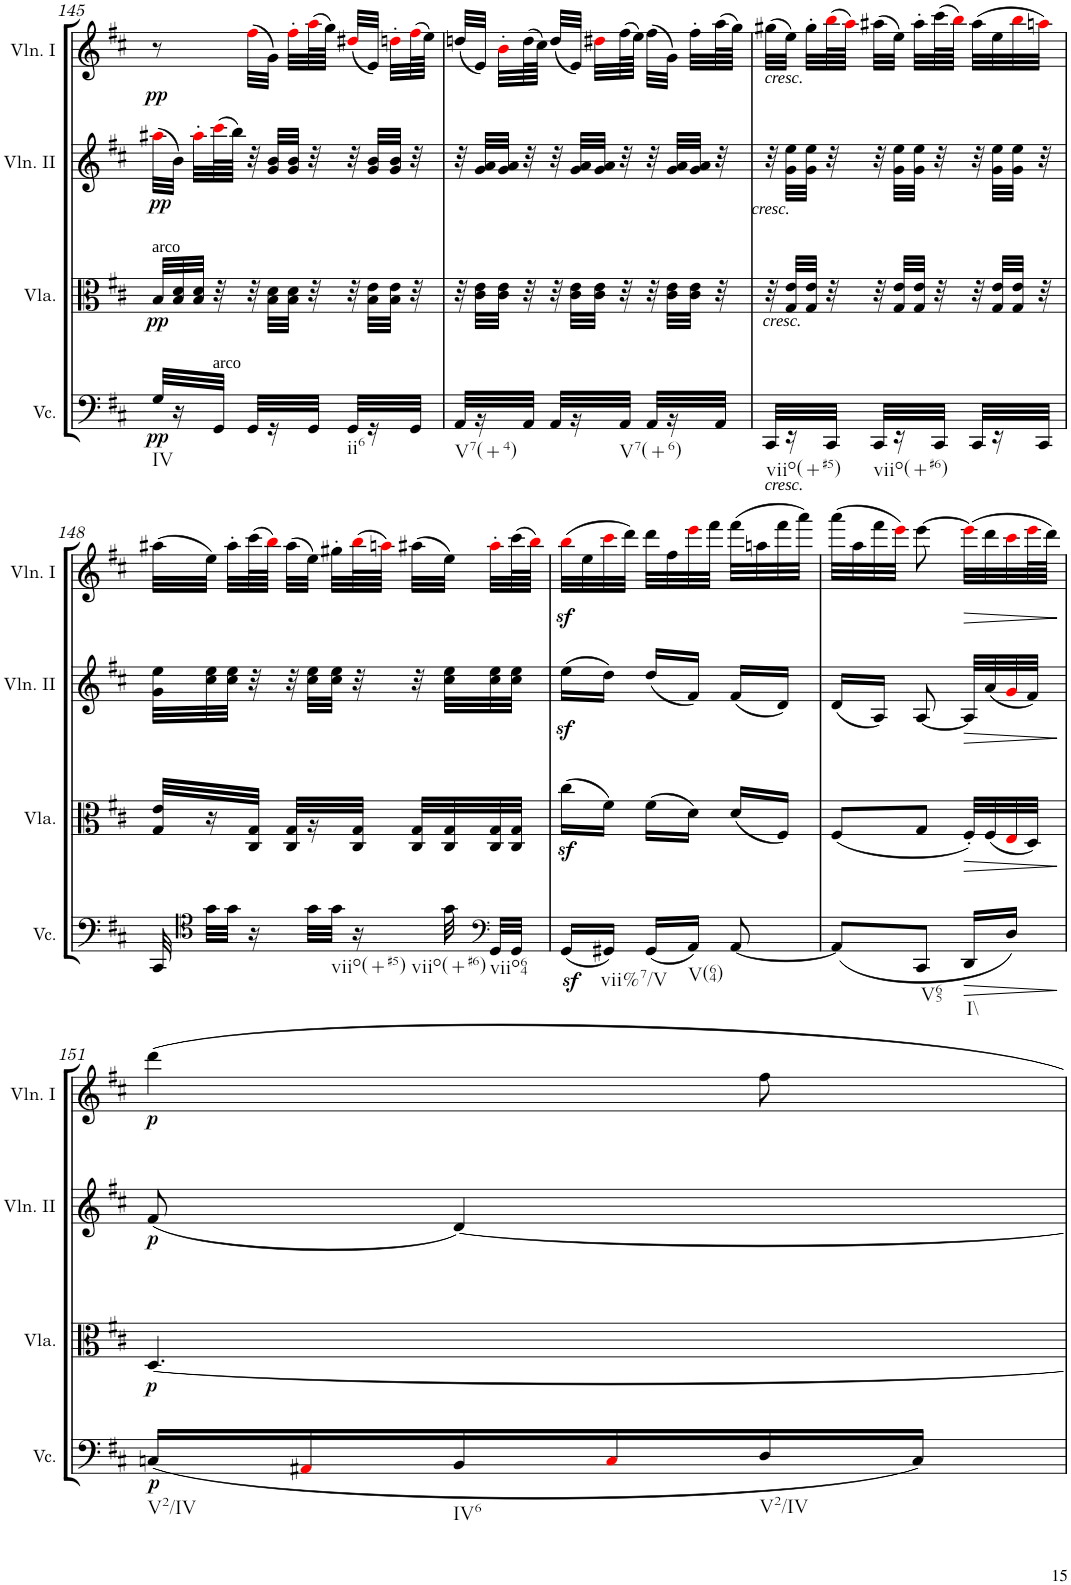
**kern	**dynam	**kern	**dynam	**kern	**dynam	**kern	**dynam
*part4	*part4	*part3	*part3	*part2	*part2	*part1	*part1
*staff4	*staff4	*staff3	*staff3	*staff2	*staff2	*staff1	*staff1
*I"Violoncello	*	*I"Viola	*	*I"Violin II	*	*I"Violin I	*
*I'Vc.	*	*I'Vla.	*	*I'Vln. II	*	*I'Vln. I	*
!!LO:PB:g=z
*clefC4	*	*clefC3	*	*clefG2	*	*clefG2	*
*k[f#c#]	*	*k[f#c#]	*	*k[f#c#]	*	*k[f#c#]	*
*M3/8	*	*M3/8	*	*M3/8	*	*M3/8	*
=145	=145	=145	=145	=145	=145	=145	=145
!	!	!LO:TX:a:t=arco	!	!	!	!	!
!LO:TX:b:t=IV	!	!	!	!	!	!	!
!	!LO:DY:b	!	!LO:DY:b	!	!LO:DY:b	!	!LO:DY:b
32G/KLL	pp	32B/LLL	pp	(32aa#Xi\LLL	pp	8r	pp
16r	.	32B/ 32d/	.	32b\JJJ)	.	.	.
.	.	32B/ 32d/JJJ	.	32aa#'i\LLL	.	.	.
!LO:TX:a:t=arco	!	!	!	!	!	!	!
32GG/JJk	.	32r	.	(64ccc#i\L	.	.	.
.	.	.	.	64bb\JJJJ)	.	.	.
32GG/KLL	.	32r	.	32r	.	(32ff#i\LLL	.
16r	.	32B\ 32d\LLL	.	32g/ 32b/LLL	.	32g\JJJ)	.
.	.	32B\ 32d\JJJ	.	32g/ 32b/JJJ	.	32ff#'i\LLL	.
32GG/JJk	.	32r	.	32r	.	(64aai\L	.
.	.	.	.	.	.	64gg\JJJJ)	.
!LO:TX:b:t=ii6	!	!	!	!	!	!	!
32GG/KLL	.	32r	.	32r	.	(32dd#Xi/LLL	.
16r	.	32B\ 32e\LLL	.	32g/ 32b/LLL	.	32e/JJJ)	.
.	.	32B\ 32e\JJJ	.	32g/ 32b/JJJ	.	32ddn'i\LLL	.
32GG/JJk	.	32r	.	32r	.	(64ff#i\L	.
.	.	.	.	.	.	64ee\JJJJ)	.
=146	=146	=146	=146	=146	=146	=146	=146
!LO:TX:b:t=V7(+4)	!	!	!	!	!	!	!
32AA/KLL	.	32r	.	32r	.	(32ddn/LLL	.
16r	.	32c#\ 32e\LLL	.	32g/ 32a/LLL	.	32e/JJJ)	.
.	.	32c#\ 32e\JJJ	.	32g/ 32a/JJJ	.	32b'i\LLL	.
32AA/JJk	.	32r	.	32r	.	(64dd\L	.
.	.	.	.	.	.	64cc#\JJJJ)	.
32AA/KLL	.	32r	.	32r	.	(32dd/LLL	.
16r	.	32c#\ 32e\LLL	.	32g/ 32a/LLL	.	32e/JJJ)	.
.	.	32c#\ 32e\JJJ	.	32g/ 32a/JJJ	.	32dd#Xi\LLL	.
!LO:TX:b:t=V7(+6)	!	!	!	!	!	!	!
32AA/JJk	.	32r	.	32r	.	(64ff#\L	.
.	.	.	.	.	.	64ee\JJJJ)	.
32AA/KLL	.	32r	.	32r	.	(32ff#\LLL	.
16r	.	32c#\ 32e\LLL	.	32g/ 32a/LLL	.	32g\JJJ)	.
.	.	32c#\ 32e\JJJ	.	32g/ 32a/JJJ	.	32ff#'\LLL	.
32AA/JJk	.	32r	.	32r	.	(64aa\L	.
.	.	.	.	.	.	64gg\JJJJ)	.
=147	=147	=147	=147	=147	=147	=147	=147
!	!	!	!	!	!	!LO:TX:b:i:t=cresc.	!
!	!	!	!	!LO:TX:b:i:t=cresc.	!	!	!
!	!	!LO:TX:b:i:t=cresc.	!	!	!	!	!
!LO:TX:b:i:t=cresc.	!	!	!	!	!	!	!
!LO:TX:b:t=viio(+#5)	!	!	!	!	!	!	!
32CC#/KLL	.	32r	.	32r	.	(32gg#X\LLL	.
16r	.	32G/ 32e/LLL	.	32g\ 32ee\LLL	.	32ee\JJJ)	.
.	.	32G/ 32e/JJJ	.	32g\ 32ee\JJJ	.	32gg#'\LLL	.
32CC#/JJk	.	32r	.	32r	.	(64bbi\L	.
.	.	.	.	.	.	64aai\JJJJ)	.
!LO:TX:b:t=viio(+#6)	!	!	!	!	!	!	!
32CC#/KLL	.	32r	.	32r	.	(32aa#X\LLL	.
16r	.	32G/ 32e/LLL	.	32g\ 32ee\LLL	.	32ee\JJJ)	.
.	.	32G/ 32e/JJJ	.	32g\ 32ee\JJJ	.	32aa#'\LLL	.
32CC#/JJk	.	32r	.	32r	.	(64ccc#\L	.
.	.	.	.	.	.	64bbi\JJJJ)	.
32CC#/KLL	.	32r	.	32r	.	(32aa#\LLL	.
16r	.	32G/ 32e/LLL	.	32g\ 32ee\LLL	.	32ee\	.
.	.	32G/ 32e/JJJ	.	32g\ 32ee\JJJ	.	32bbi\	.
32CC#/JJk	.	32r	.	32r	.	32aani\JJJ)	.
!!LO:LB:g=z
=148	=148	=148	=148	=148	=148	=148	=148
32CC#/	.	32G/ 32e/KLL	.	32g\ 32ee\LLL	.	(32aa#X\LLL	.
*clefC4	*	*	*	*	*	*	*
32g\LLL	.	16r	.	32cc#\ 32ee\	.	32ee\JJJ)	.
32g\JJJ	.	.	.	32cc#\ 32ee\JJJ	.	32aa#'\LLL	.
16r	.	32C#/ 32G/JJk	.	32r	.	(64ccc#\L	.
.	.	.	.	.	.	64bbi\JJJJ)	.
.	.	32C#/ 32G/KLL	.	32r	.	(32aa#\LLL	.
32g\LLL	.	16r	.	32cc#\ 32ee\LLL	.	32ee\JJJ)	.
!LO:TX:b:t=viio(+#5)	!	!	!	!	!	!	!
32g\JJJ	.	.	.	32cc#\ 32ee\JJJ	.	32gg#X'\LLL	.
!LO:TX:b:t=viio(+#6)	!	!	!	!	!	!	!
16r	.	32C#/ 32G/JJk	.	32r	.	(64bbi\L	.
.	.	.	.	.	.	64aani\JJJJ)	.
.	.	32C#/ 32G/LLL	.	32r	.	(32aa#X\LLL	.
32g\	.	32C#/ 32G/	.	32cc#\ 32ee\LLL	.	32ee\JJJ)	.
*clefF4	*	*	*	*	*	*	*
!LO:TX:b:t=viio64	!	!	!	!	!	!	!
32GG/LLL	.	32C#/ 32G/	.	32cc#\ 32ee\	.	32aa#'i\LLL	.
32GG/JJJ	.	32C#/ 32G/JJJ	.	32cc#\ 32ee\JJJ	.	(64ccc#\L	.
.	.	.	.	.	.	64bbi\JJJJ)	.
=149	=149	=149	=149	=149	=149	=149	=149
(16GGz</LL	.	(16cc#z<\LL	.	(16eez<\LL	.	(32bbz<i\LLL	.
.	.	.	.	.	.	32ee\	.
!LO:TX:b:t=vii%7/V	!	!	!	!	!	!	!
16GG#X/JJ)	.	16f#\JJ)	.	16dd\JJ)	.	32ccc#i\	.
.	.	.	.	.	.	32ddd\JJJ)	.
(16GG#/LL	.	(16f#\LL	.	(16dd/LL	.	32ddd\LLL	.
.	.	.	.	.	.	32ff#\	.
!LO:TX:b:t=V(64)	!	!	!	!	!	!	!
16AA/JJ)	.	16d\JJ)	.	16f#/JJ)	.	32eeei\	.
.	.	.	.	.	.	32fff#\JJJ	.
[8AA/	.	(16d/LL	.	(16f#/LL	.	(32fff#\LLL	.
.	.	.	.	.	.	32aan\	.
.	.	16F#/JJ)	.	16d/JJ)	.	32fff#\	.
.	.	.	.	.	.	32aaa\JJJ)	.
=150	=150	=150	=150	=150	=150	=150	=150
(8AA/L]	.	(8F#/L	.	(16d/LL	.	(32aaa\LLL	.
.	.	.	.	.	.	32aa\	.
.	.	.	.	16A/JJ)	.	32fff#\	.
.	.	.	.	.	.	32eeei\JJJ)	.
!LO:TX:b:t=V65	!	!	!	!	!	!	!
8CC#/J	.	8G/J	.	[8A/	.	[8eee\	.
!LO:TX:b:t=I\\	!	!	!	!	!	!	!
!	!LO:HP:b	!	!LO:HP:b	!	!LO:HP:b	!	!LO:HP:b
16DD/LL	>	32F#'/LLL)	>	32A/LLL]	>	(32eeei\LLL]	>
.	.	(32F#/	.	(32a/	.	32ddd\	.
16D/JJ)	.	32Ei/	.	32gi/	.	32ccc#i\	.
.	.	32D/JJJ)	.	32f#/JJJ)	.	64eeei\L	.
.	.	.	.	.	.	64ddd\JJJJ)	.
.	]	.	]	.	]	.	]
!!LO:LB:g=z
=151	=151	=151	=151	=151	=151	=151	=151
!LO:TX:b:t=V2/IV	!	!	!	!	!	!	!
!	!LO:DY:b	!	!LO:DY:b	!	!LO:DY:b	!	!LO:DY:b
(16Cn/LL	p	[4.D/	p	(8f#/	p	4ddd\	p
16AA#Xi/	.	.	.	.	.	.	.
!LO:TX:b:t=IV6	!	!	!	!	!	!	!
16BB/	.	.	.	[4d/)	.	.	.
16Ci/	.	.	.	.	.	.	.
!LO:TX:b:t=V2/IV	!	!	!	!	!	!	!
16D/	.	.	.	.	.	8ff#\	.
16C/JJ)	.	.	.	.	.	.	.
=	=	=	=	=	=	=	=
*-	*-	*-	*-	*-	*-	*-	*-
